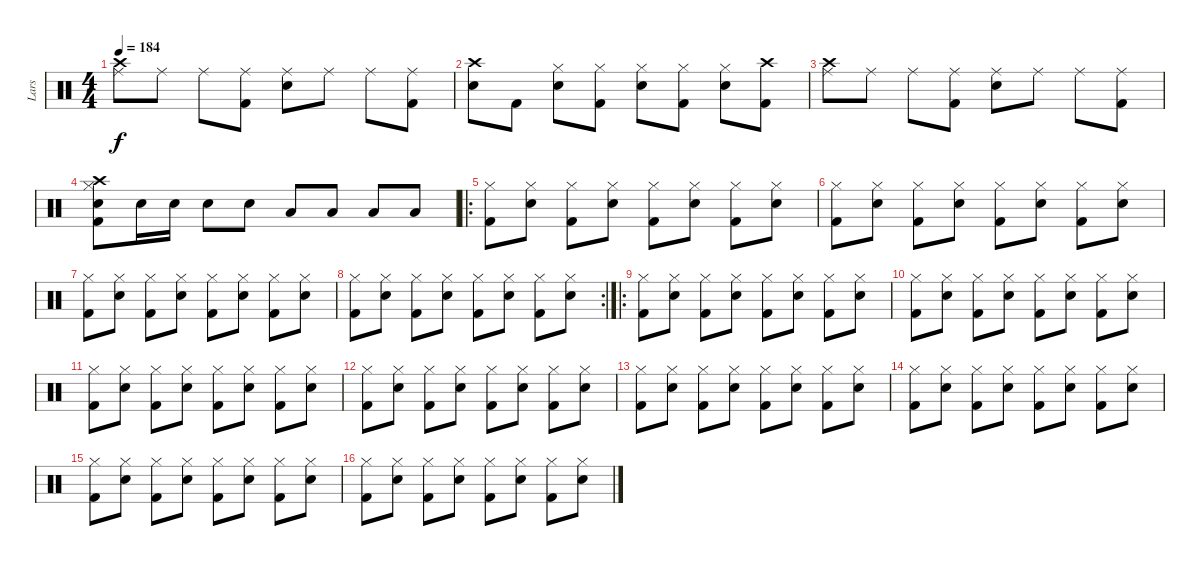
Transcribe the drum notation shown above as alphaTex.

\track ("Lars" "Lars") {instrument percussion}
\staff {score}
\articulation defaults
\ts (4 4)
\tempo 184
\clef neutral
\ks c
("Crash high (hit)" "Ride (middle)").8{dy f} "Ride (middle)".8 "Ride (middle)".8 ("Ride (middle)" "Kick (hit) 2").8 ("Snare (hit) 2" "Ride (middle)").8 "Ride (middle)".8 "Ride (middle)".8 ("Ride (middle)" "Kick (hit) 2").8 |
("Snare (hit) 2" "Crash high (hit)").8 "Kick (hit) 2".8 ("Snare (hit) 2" "Hi-Hat (closed)").8 ("Kick (hit) 2" "Hi-Hat (closed)").8 ("Snare (hit) 2" "Hi-Hat (closed)").8 ("Kick (hit) 2" "Hi-Hat (closed)").8 ("Snare (hit) 2" "Hi-Hat (closed)").8 ("Kick (hit) 2" "Crash high (hit)").8 |
("Crash high (hit)" "Ride (middle)").8 "Ride (middle)".8 "Ride (middle)".8 ("Ride (middle)" "Kick (hit) 2").8 ("Snare (hit) 2" "Ride (middle)").8 "Ride (middle)".8 "Ride (middle)".8 ("Ride (middle)" "Kick (hit) 2").8 |
("Kick (hit) 2" "Snare (hit) 2" "Hi-Hat (closed)" "Crash high (hit)").8 "Snare (hit) 2".16 "Snare (hit) 2".16 "Snare (hit) 2".8 "Snare (hit) 2".8 "Low Floor Tom (hit)".8 "Low Floor Tom (hit)".8 "Low Floor Tom (hit)".8 "Low Floor Tom (hit)".8 |
\ro
("Kick (hit) 2" "Hi-Hat (closed)").8 ("Snare (hit) 2" "Hi-Hat (closed)").8 ("Kick (hit) 2" "Hi-Hat (closed)").8 ("Snare (hit) 2" "Hi-Hat (closed)").8 ("Kick (hit) 2" "Hi-Hat (closed)").8 ("Snare (hit) 2" "Hi-Hat (closed)").8 ("Kick (hit) 2" "Hi-Hat (closed)").8 ("Snare (hit) 2" "Hi-Hat (closed)").8 |
("Kick (hit) 2" "Hi-Hat (closed)").8 ("Snare (hit) 2" "Hi-Hat (closed)").8 ("Kick (hit) 2" "Hi-Hat (closed)").8 ("Snare (hit) 2" "Hi-Hat (closed)").8 ("Kick (hit) 2" "Hi-Hat (closed)").8 ("Snare (hit) 2" "Hi-Hat (closed)").8 ("Kick (hit) 2" "Hi-Hat (closed)").8 ("Snare (hit) 2" "Hi-Hat (closed)").8 |
("Kick (hit) 2" "Hi-Hat (closed)").8 ("Snare (hit) 2" "Hi-Hat (closed)").8 ("Kick (hit) 2" "Hi-Hat (closed)").8 ("Snare (hit) 2" "Hi-Hat (closed)").8 ("Kick (hit) 2" "Hi-Hat (closed)").8 ("Snare (hit) 2" "Hi-Hat (closed)").8 ("Kick (hit) 2" "Hi-Hat (closed)").8 ("Snare (hit) 2" "Hi-Hat (closed)").8 |
\rc 2
("Kick (hit) 2" "Hi-Hat (closed)").8 ("Snare (hit) 2" "Hi-Hat (closed)").8 ("Kick (hit) 2" "Hi-Hat (closed)").8 ("Snare (hit) 2" "Hi-Hat (closed)").8 ("Kick (hit) 2" "Hi-Hat (closed)").8 ("Snare (hit) 2" "Hi-Hat (closed)").8 ("Kick (hit) 2" "Hi-Hat (closed)").8 ("Snare (hit) 2" "Hi-Hat (closed)").8 |
\ro
("Kick (hit) 2" "Hi-Hat (closed)").8 ("Snare (hit) 2" "Hi-Hat (closed)").8 ("Kick (hit) 2" "Hi-Hat (closed)").8 ("Snare (hit) 2" "Hi-Hat (closed)").8 ("Kick (hit) 2" "Hi-Hat (closed)").8 ("Snare (hit) 2" "Hi-Hat (closed)").8 ("Kick (hit) 2" "Hi-Hat (closed)").8 ("Snare (hit) 2" "Hi-Hat (closed)").8 |
("Kick (hit) 2" "Hi-Hat (closed)").8 ("Snare (hit) 2" "Hi-Hat (closed)").8 ("Kick (hit) 2" "Hi-Hat (closed)").8 ("Snare (hit) 2" "Hi-Hat (closed)").8 ("Kick (hit) 2" "Hi-Hat (closed)").8 ("Snare (hit) 2" "Hi-Hat (closed)").8 ("Kick (hit) 2" "Hi-Hat (closed)").8 ("Snare (hit) 2" "Hi-Hat (closed)").8 |
("Kick (hit) 2" "Hi-Hat (closed)").8 ("Snare (hit) 2" "Hi-Hat (closed)").8 ("Kick (hit) 2" "Hi-Hat (closed)").8 ("Snare (hit) 2" "Hi-Hat (closed)").8 ("Kick (hit) 2" "Hi-Hat (closed)").8 ("Snare (hit) 2" "Hi-Hat (closed)").8 ("Kick (hit) 2" "Hi-Hat (closed)").8 ("Snare (hit) 2" "Hi-Hat (closed)").8 |
("Kick (hit) 2" "Hi-Hat (closed)").8 ("Snare (hit) 2" "Hi-Hat (closed)").8 ("Kick (hit) 2" "Hi-Hat (closed)").8 ("Snare (hit) 2" "Hi-Hat (closed)").8 ("Kick (hit) 2" "Hi-Hat (closed)").8 ("Snare (hit) 2" "Hi-Hat (closed)").8 ("Kick (hit) 2" "Hi-Hat (closed)").8 ("Snare (hit) 2" "Hi-Hat (closed)").8 |
("Kick (hit) 2" "Hi-Hat (closed)").8 ("Snare (hit) 2" "Hi-Hat (closed)").8 ("Kick (hit) 2" "Hi-Hat (closed)").8 ("Snare (hit) 2" "Hi-Hat (closed)").8 ("Kick (hit) 2" "Hi-Hat (closed)").8 ("Snare (hit) 2" "Hi-Hat (closed)").8 ("Kick (hit) 2" "Hi-Hat (closed)").8 ("Snare (hit) 2" "Hi-Hat (closed)").8 |
("Kick (hit) 2" "Hi-Hat (closed)").8 ("Snare (hit) 2" "Hi-Hat (closed)").8 ("Kick (hit) 2" "Hi-Hat (closed)").8 ("Snare (hit) 2" "Hi-Hat (closed)").8 ("Kick (hit) 2" "Hi-Hat (closed)").8 ("Snare (hit) 2" "Hi-Hat (closed)").8 ("Kick (hit) 2" "Hi-Hat (closed)").8 ("Snare (hit) 2" "Hi-Hat (closed)").8 |
("Kick (hit) 2" "Hi-Hat (closed)").8 ("Snare (hit) 2" "Hi-Hat (closed)").8 ("Kick (hit) 2" "Hi-Hat (closed)").8 ("Snare (hit) 2" "Hi-Hat (closed)").8 ("Kick (hit) 2" "Hi-Hat (closed)").8 ("Snare (hit) 2" "Hi-Hat (closed)").8 ("Kick (hit) 2" "Hi-Hat (closed)").8 ("Snare (hit) 2" "Hi-Hat (closed)").8 |
("Kick (hit) 2" "Hi-Hat (closed)").8 ("Snare (hit) 2" "Hi-Hat (closed)").8 ("Kick (hit) 2" "Hi-Hat (closed)").8 ("Snare (hit) 2" "Hi-Hat (closed)").8 ("Kick (hit) 2" "Hi-Hat (closed)").8 ("Snare (hit) 2" "Hi-Hat (closed)").8 ("Kick (hit) 2" "Hi-Hat (closed)").8 ("Snare (hit) 2" "Hi-Hat (closed)").8
